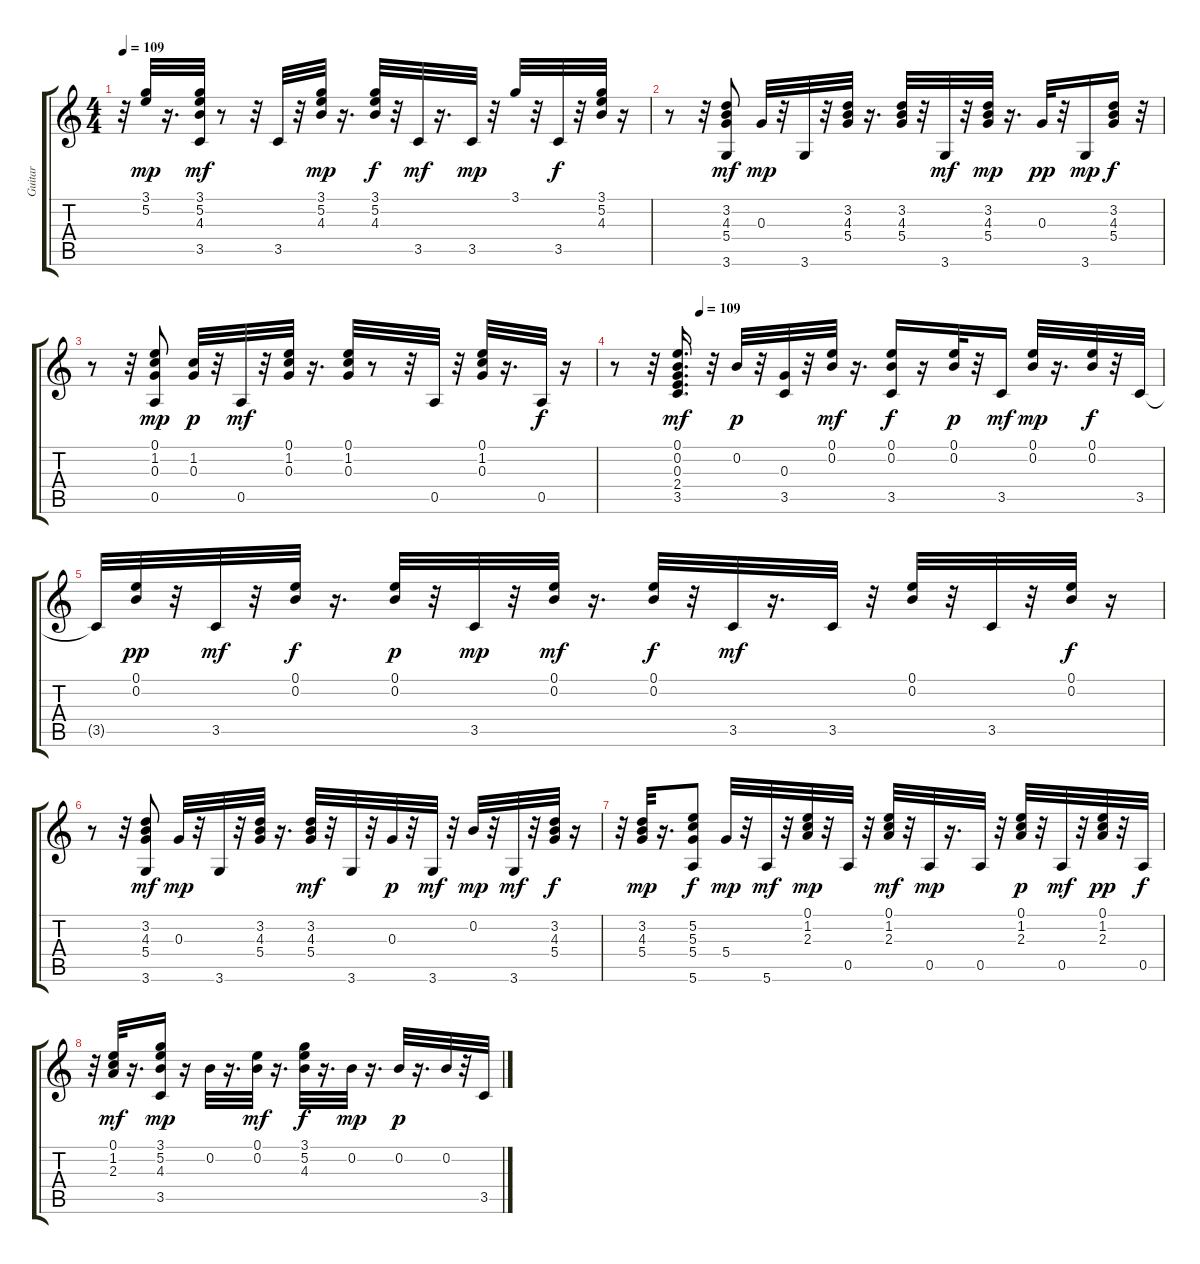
\track ("Guitar" "Guitar") {instrument electricguitarjazz}
\staff {score tabs}
\tuning (E4 B3 G3 D3 A2 E2) {hide}
\ts (4 4)
\tempo 109
\clef g2
\ks c
r.32{dy mp} (3.1 5.2).32 r.16{d} (3.1 5.2 4.3 3.5).32{dy mf} r.8 r.32 3.5.32 r.32 (3.1 5.2 4.3).32{dy mp} r.16{d} (3.1 5.2 4.3).32{dy f} r.32 3.5.32{dy mf} r.16{d} 3.5.32{dy mp} r.32 3.1.32 r.32 3.5.32{dy f} r.32 (3.1 5.2 4.3).32 r.16 |
r.8 r.32 (3.2 4.3 5.4 3.6).8{dy mf} 0.3.32{dy mp} r.32 3.6.32 r.32 (3.2 4.3 5.4).32 r.16{d} (3.2 4.3 5.4).32 r.32 3.6.32{dy mf} r.32 (3.2 4.3 5.4).32{dy mp} r.16{d} 0.3.32{dy pp} r.32 3.6.16{dy mp} (3.2 4.3 5.4).16{dy f} r.32 |
r.8 r.32 (0.1 1.2 0.3 0.5).8{dy mp} (1.2 0.3).32{dy p} r.32 0.5.32{dy mf} r.32 (0.1 1.2 0.3).32 r.16{d} (0.1 1.2 0.3).32 r.8 r.32 0.5.32 r.32 (0.1 1.2 0.3).32 r.16{d} 0.5.32{dy f} r.16 |
\tempo (109 0.15625)
r.8 r.32 (0.1 0.2 0.3 2.4 3.5).16{d dy mf} r.32 0.2.32{dy p} r.32 (0.3 3.5).32 r.32 (0.1 0.2).32{dy mf} r.16{d} (0.1 0.2 3.5).16{dy f} r.16 (0.1 0.2).32{dy p} r.32 3.5.16{dy mf} (0.1 0.2).32{dy mp} r.16{d} (0.1 0.2).32{dy f} r.32 3.5.32 |
3.5{t}.32 (0.1 0.2).32{dy pp} r.32 3.5.32{dy mf} r.32 (0.1 0.2).32{dy f} r.16{d} (0.1 0.2).32{dy p} r.32 3.5.32{dy mp} r.32 (0.1 0.2).32{dy mf} r.16{d} (0.1 0.2).32{dy f} r.32 3.5.32{dy mf} r.16{d} 3.5.32 r.32 (0.1 0.2).32 r.32 3.5.32 r.32 (0.1 0.2).32{dy f} r.16 |
r.8 r.32 (3.2 4.3 5.4 3.6).8{dy mf} 0.3.32{dy mp} r.32 3.6.32 r.32 (3.2 4.3 5.4).32 r.16{d} (3.2 4.3 5.4).32{dy mf} r.32 3.6.32 r.32 0.3.32{dy p} r.32 3.6.32{dy mf} r.32 0.2.32{dy mp} r.32 3.6.32{dy mf} r.32 (3.2 4.3 5.4).32{dy f} r.16 |
r.32 (3.2 4.3 5.4).32{dy mp} r.16{d} (5.2 5.3 5.4 5.6).8{dy f} 5.4.32{dy mp} r.32 5.6.32{dy mf} r.32 (0.1 1.2 2.3).32{dy mp} r.32 0.5.32 r.32 (0.1 1.2 2.3).32{dy mf} r.32 0.5.32{dy mp} r.16{d} 0.5.32 r.32 (0.1 1.2 2.3).32{dy p} r.32 0.5.32{dy mf} r.32 (0.1 1.2 2.3).32{dy pp} r.32 0.5.32{dy f} |
r.32 (0.1 1.2 2.3).32{dy mf} r.16{d} (3.1 5.2 4.3 3.5).16{dy mp} r.16 0.2.32 r.16{d} (0.1 0.2).32{dy mf} r.16{d} (3.1 5.2 4.3).32{dy f} r.16{d} 0.2.32{dy mp} r.16{d} 0.2.32{dy p} r.16{d} 0.2.32 r.32 3.5.32
